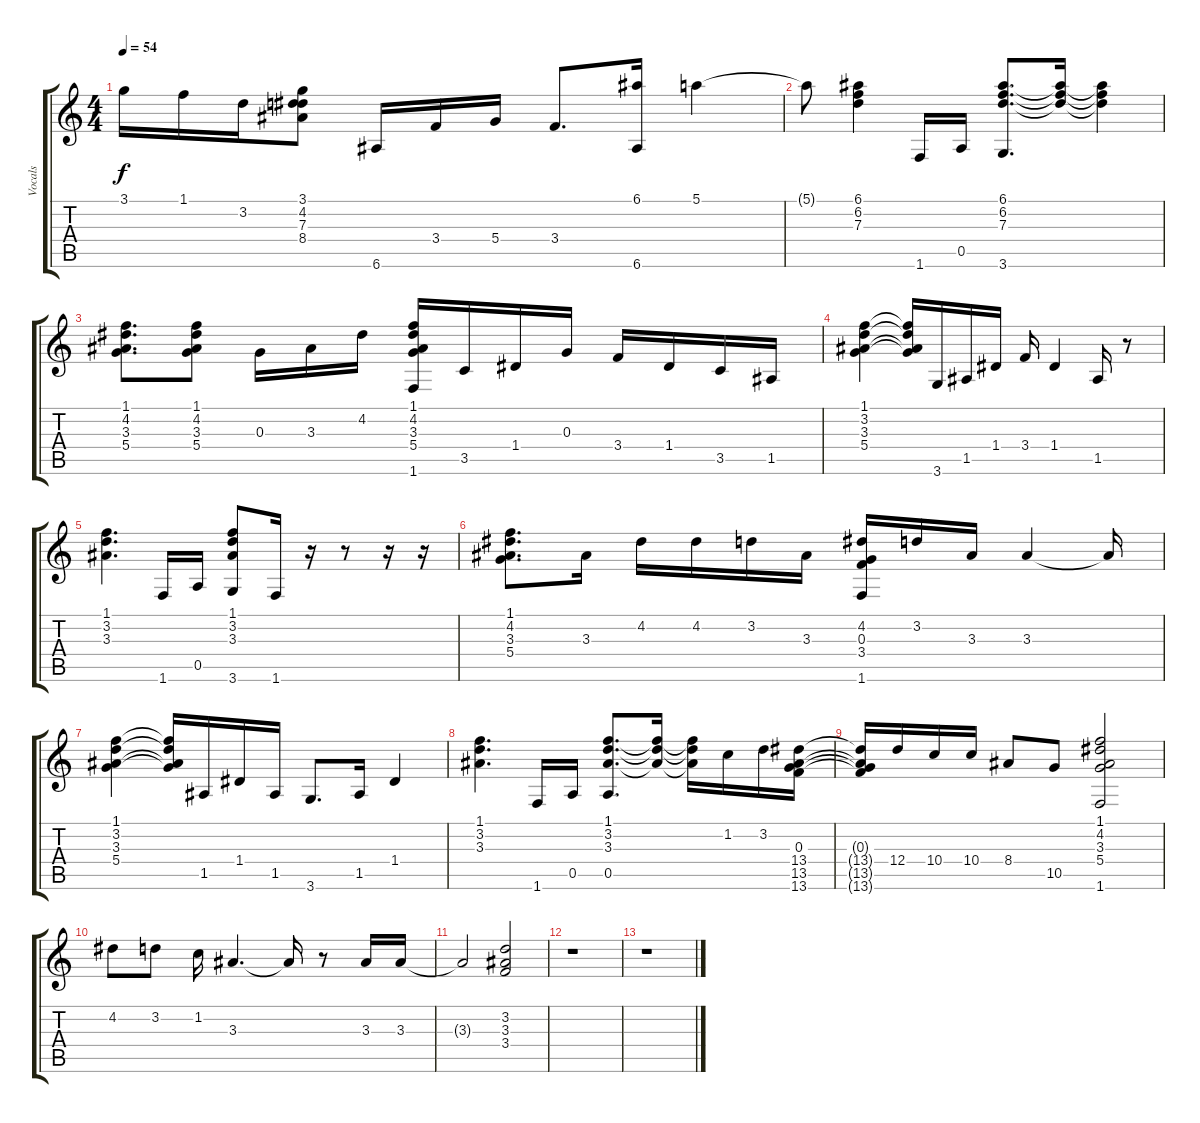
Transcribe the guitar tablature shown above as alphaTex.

\track ("Vocals" "Vocals") {instrument electricguitarjazz}
\staff {score tabs}
\tuning (E4 B3 G3 D3 A2 E2) {hide}
\ts (4 4)
\tempo 54
\clef g2
\ks c
3.1.16{dy f} 1.1.16 3.2.16 (3.1 4.2 7.3 8.4).8 6.6.16 3.4.16 5.4.16 3.4.8{d} (6.1 6.6).16 5.1.4 |
5.1{t}.8 (6.1 6.2 7.3).4 1.6.16 0.5.16 (6.1 6.2 7.3 3.6).8{d} (6.1{t} 6.2{t} 7.3{t}).16 (6.1{t} 6.2{t} 7.3{t}).4 |
(1.1 4.2 3.3 5.4).8{d} (1.1 4.2 3.3 5.4).8 0.3.16 3.3.16 4.2.16 (1.1 4.2 3.3 5.4 1.6).16 3.5.16 1.4.16 0.3.16 3.4.16 1.4.16 3.5.16 1.5.16 |
(1.1 3.2 3.3 5.4).4 (1.1{t} 3.2{t} 3.3{t} 5.4{t}).16 3.6.16 1.5.16 1.4.16 3.4.16 1.4.4 1.5.16 r.8 |
(1.1 3.2 3.3).4{d} 1.6.16 0.5.16 (1.1 3.2 3.3 3.6).8 1.6.16 r.16 r.8 r.16 r.16 |
(1.1 4.2 3.3 5.4).8{d} 3.3.16 4.2.16 4.2.16 3.2.16 3.3.16 (4.2 0.3 3.4 1.6).16 3.2.16 3.3.16 3.3.4 3.3{t}.16 |
(1.1 3.2 3.3 5.4).4 (1.1{t} 3.2{t} 3.3{t} 5.4{t}).16 1.5.16 1.4.16 1.5.16 3.6.8{d} 1.5.16 1.4.4 |
(1.1 3.2 3.3).4{d} 1.6.16 0.5.16 (1.1 3.2 3.3 0.5).8{d} (1.1{t} 3.2{t} 3.3{t}).16 (1.1{t} 3.2{t} 3.3{t}).16 1.2.16 3.2.16 (0.3 13.4 13.5 13.6).16 |
(0.3{t} 13.4{t} 13.5{t} 13.6{t}).16 12.4.16 10.4.16 10.4.16 8.4.8 10.5.8 (1.1 4.2 3.3 5.4 1.6).2 |
4.2.8 3.2.8 1.2.16 3.3.4{d} 3.3{t}.16 r.8 3.3.16 3.3.16 |
3.3{t}.2 (3.2 3.3 3.4).2 |
r.1 |
r.1
